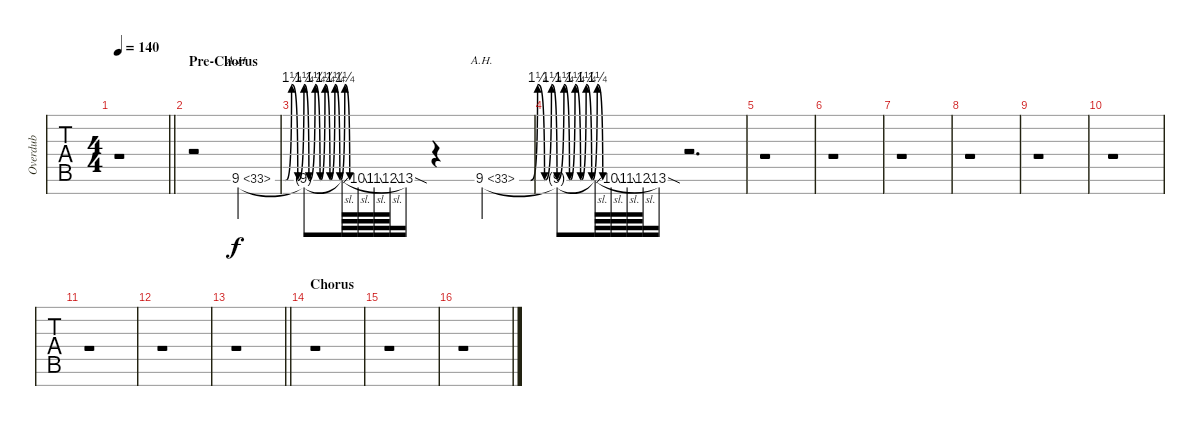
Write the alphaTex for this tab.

\track ("Overdub" "Overdub") {mute instrument distortionguitar}
\staff {tabs}
\tuning (Eb4 Bb3 Gb3 Db3 Ab2 Eb2 Bb1) {hide}
\ts (4 4)
\tempo 140
\clef f4
\barLineRight lightlight
\ks c
r.1{dy f} |
\section ("" "Pre-Chorus")
r.2{volume 13 balance 1} 9.6{be (custom 0 0 8 0 13 5 18 0 23 5 27 0 32 5 36 0 40 5 44 0 48 5 52 0 56 5 60 0) ah 24}.2 |
9.6{t}.8 9.6{sl t}.64 10.6{sl}.64 11.6{sl}.64 12.6{sl}.64 13.6{sod}.16 r.4{volume 7 balance 15} 9.6{be (custom 0 0 8 0 13 5 18 0 23 5 27 0 32 5 36 0 40 5 44 0 48 5 52 0 56 5 60 0) ah 24}.2 |
9.6{t}.8 9.6{sl t}.64 10.6{sl}.64 11.6{sl}.64 12.6{sl}.64 13.6{sod}.16 r.2{d} |
r.1 |
r.1 |
r.1 |
r.1 |
r.1 |
r.1 |
r.1 |
r.1 |
\barLineRight lightlight
r.1 |
\section ("" "Chorus")
r.1 |
r.1 |
r.1
